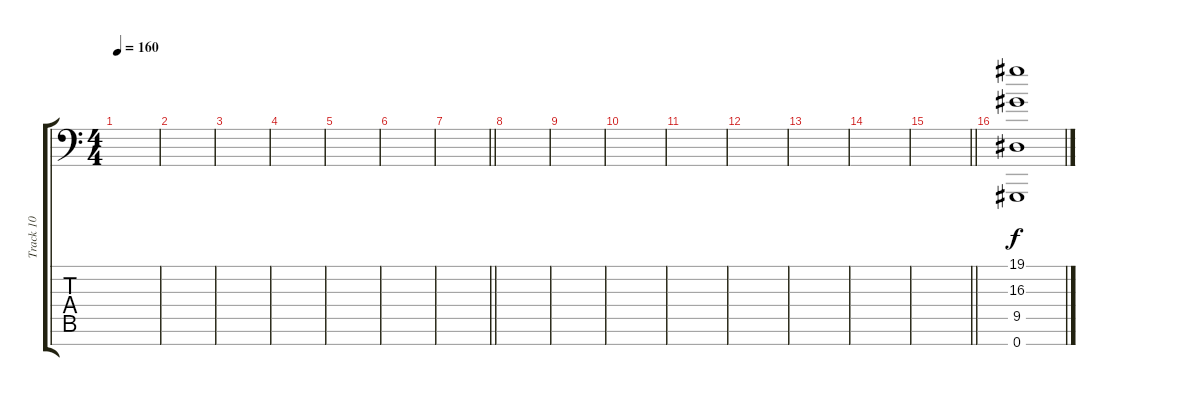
\track ("Track 10" "Track 10") {instrument acousticgrandpiano}
\staff {score tabs}
\tuning (Db4 Ab3 E3 B2 Gb2 Db2 Ab1) {hide}
\ts (4 4)
\tempo 160
\clef f4
\ks c
|
|
|
|
|
|
\barLineRight lightlight
|
|
|
|
|
|
|
|
\barLineRight lightlight
|
(19.1 16.3 9.5 0.7).1{volume 13}
